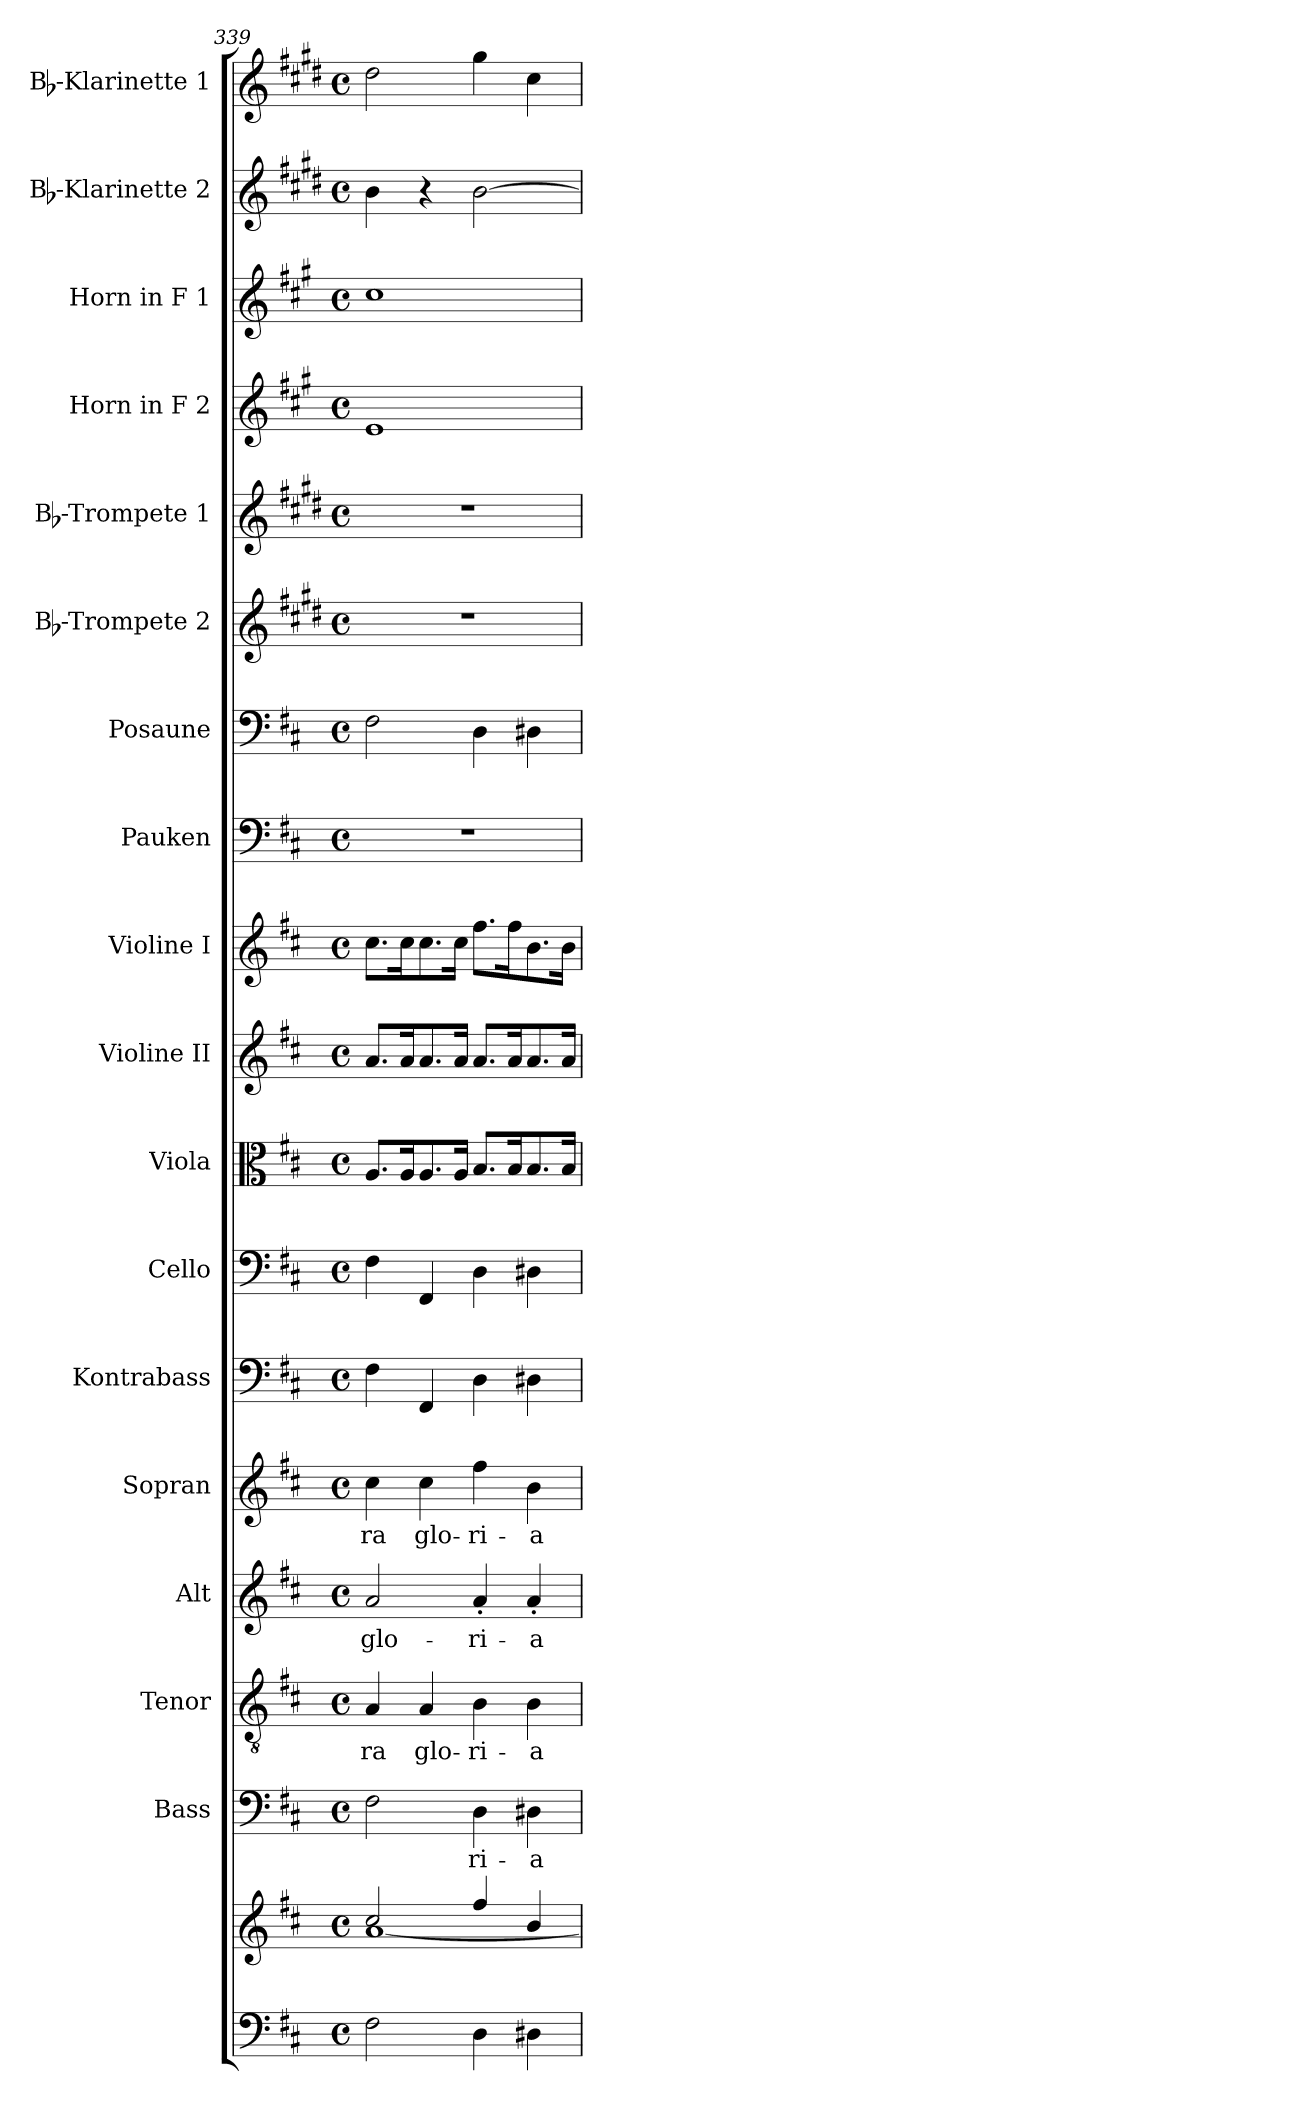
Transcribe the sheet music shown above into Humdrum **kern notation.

**kern	**kern	**kern	**text	**kern	**text	**kern	**text	**kern	**text	**kern	**kern	**kern	**kern	**kern	**kern	**kern	**kern	**kern	**kern	**kern	**kern	**kern
*part18	*part18	*part17	*part17	*part16	*part16	*part15	*part15	*part14	*part14	*part13	*part12	*part11	*part10	*part9	*part8	*part7	*part6	*part5	*part4	*part3	*part2	*part1
*staff19	*staff18	*staff17	*staff17	*staff16	*staff16	*staff15	*staff15	*staff14	*staff14	*staff13	*staff12	*staff11	*staff10	*staff9	*staff8	*staff7	*staff6	*staff5	*staff4	*staff3	*staff2	*staff1
*	*	*I"Bass	*	*I"Tenor	*	*I"Alt	*	*I"Sopran	*	*I"Kontrabass	*I"Cello	*I"Viola	*I"Violine II	*I"Violine I	*I"Pauken	*I"Posaune	*I"Bb-Trompete 2	*I"Bb-Trompete 1	*I"Horn in F 2	*I"Horn in F 1	*I"Bb-Klarinette 2	*I"Bb-Klarinette 1
*	*	*I'B.	*	*I'T.	*	*I'A.	*	*I'S.	*	*I'Kb.	*	*I'Vla.	*I'Vl. II	*I'Vl. I	*I'Pk.	*I'Pos.	*I'Bb Trp. 2	*I'Bb Trp. 1	*	*	*I'Bb Kl. 2	*I'Bb Kl. 1
!!LO:PB:g=z
*clefF4	*clefG2	*clefF4	*	*clefGv2	*	*clefG2	*	*clefG2	*	*clefF4	*clefF4	*clefC3	*clefG2	*clefG2	*clefF4	*clefF4	*clefG2	*clefG2	*clefG2	*clefG2	*clefG2	*clefG2
*	*	*	*	*	*	*	*	*	*	*ITrd7c12	*	*	*	*	*	*	*ITrd1c2	*ITrd1c2	*ITrd4c7	*ITrd4c7	*ITrd1c2	*ITrd1c2
*k[f#c#]	*k[f#c#]	*k[f#c#]	*	*k[f#c#]	*	*k[f#c#]	*	*k[f#c#]	*	*k[f#c#]	*k[f#c#]	*k[f#c#]	*k[f#c#]	*k[f#c#]	*k[f#c#]	*k[f#c#]	*k[f#c#]	*k[f#c#]	*k[f#c#]	*k[f#c#]	*k[f#c#]	*k[f#c#]
*D:	*D:	*D:	*	*D:	*	*D:	*	*D:	*	*D:	*D:	*D:	*D:	*D:	*D:	*D:	*D:	*D:	*D:	*D:	*D:	*D:
*M4/4	*M4/4	*M4/4	*	*M4/4	*	*M4/4	*	*M4/4	*	*M4/4	*M4/4	*M4/4	*M4/4	*M4/4	*M4/4	*M4/4	*M4/4	*M4/4	*M4/4	*M4/4	*M4/4	*M4/4
*met(c)	*met(c)	*met(c)	*	*met(c)	*	*met(c)	*	*met(c)	*	*met(c)	*met(c)	*met(c)	*met(c)	*met(c)	*met(c)	*met(c)	*met(c)	*met(c)	*met(c)	*met(c)	*met(c)	*met(c)
=339	=339	=339	=339	=339	=339	=339	=339	=339	=339	=339	=339	=339	=339	=339	=339	=339	=339	=339	=339	=339	=339	=339
*	*^	*	*	*	*	*	*	*	*	*	*	*	*	*	*	*	*	*	*	*	*	*
!	!	!	!	!	!	!LO:LY:b	!	!LO:LY:b	!	!LO:LY:b	!	!	!	!	!	!	!	!	!	!	!	!	!
2F#\	2cc#/	[<1a	2F#\	.	4A/	-ra	2a/	glo-	4cc#\	-ra	4FF#\	4F#\	8.A/L	8.a/L	8.cc#\L	1r	2F#\	1r	1r	1A	1f#	4a\	2cc#\
.	.	.	.	.	.	.	.	.	.	.	.	.	16A/k	16a/k	16cc#\k	.	.	.	.	.	.	.	.
!	!	!	!	!	!	!LO:LY:b	!	!	!	!LO:LY:b	!	!	!	!	!	!	!	!	!	!	!	!	!
.	.	.	.	.	4A/	glo-	.	.	4cc#\	glo-	4FFF#/	4FF#/	8.A/	8.a/	8.cc#\	.	.	.	.	.	.	4r	.
.	.	.	.	.	.	.	.	.	.	.	.	.	16A/Jk	16a/Jk	16cc#\Jk	.	.	.	.	.	.	.	.
!	!	!	!	!LO:LY:b	!	!LO:LY:b	!	!LO:LY:b	!	!LO:LY:b	!	!	!	!	!	!	!	!	!	!	!	!	!
4D\	4ff#/	.	4D\	-ri-	4B\	-ri-	4a'</	-ri-	4ff#\	-ri-	4DD\	4D\	8.B/L	8.a/L	8.ff#\L	.	4D\	.	.	.	.	[2a\	4ff#\
.	.	.	.	.	.	.	.	.	.	.	.	.	16B/k	16a/k	16ff#\k	.	.	.	.	.	.	.	.
!	!	!	!	!LO:LY:b	!	!LO:LY:b	!	!LO:LY:b	!	!LO:LY:b	!	!	!	!	!	!	!	!	!	!	!	!	!
4D#X\	4b/	.	4D#X\	-a	4B\	-a	4a'</	-a	4b\	-a	4DD#X\	4D#X\	8.B/	8.a/	8.b\	.	4D#X\	.	.	.	.	.	4b\
.	.	.	.	.	.	.	.	.	.	.	.	.	16B/Jk	16a/Jk	16b\Jk	.	.	.	.	.	.	.	.
*	*v	*v	*	*	*	*	*	*	*	*	*	*	*	*	*	*	*	*	*	*	*	*	*
=	=	=	=	=	=	=	=	=	=	=	=	=	=	=	=	=	=	=	=	=	=	=
*-	*-	*-	*-	*-	*-	*-	*-	*-	*-	*-	*-	*-	*-	*-	*-	*-	*-	*-	*-	*-	*-	*-
